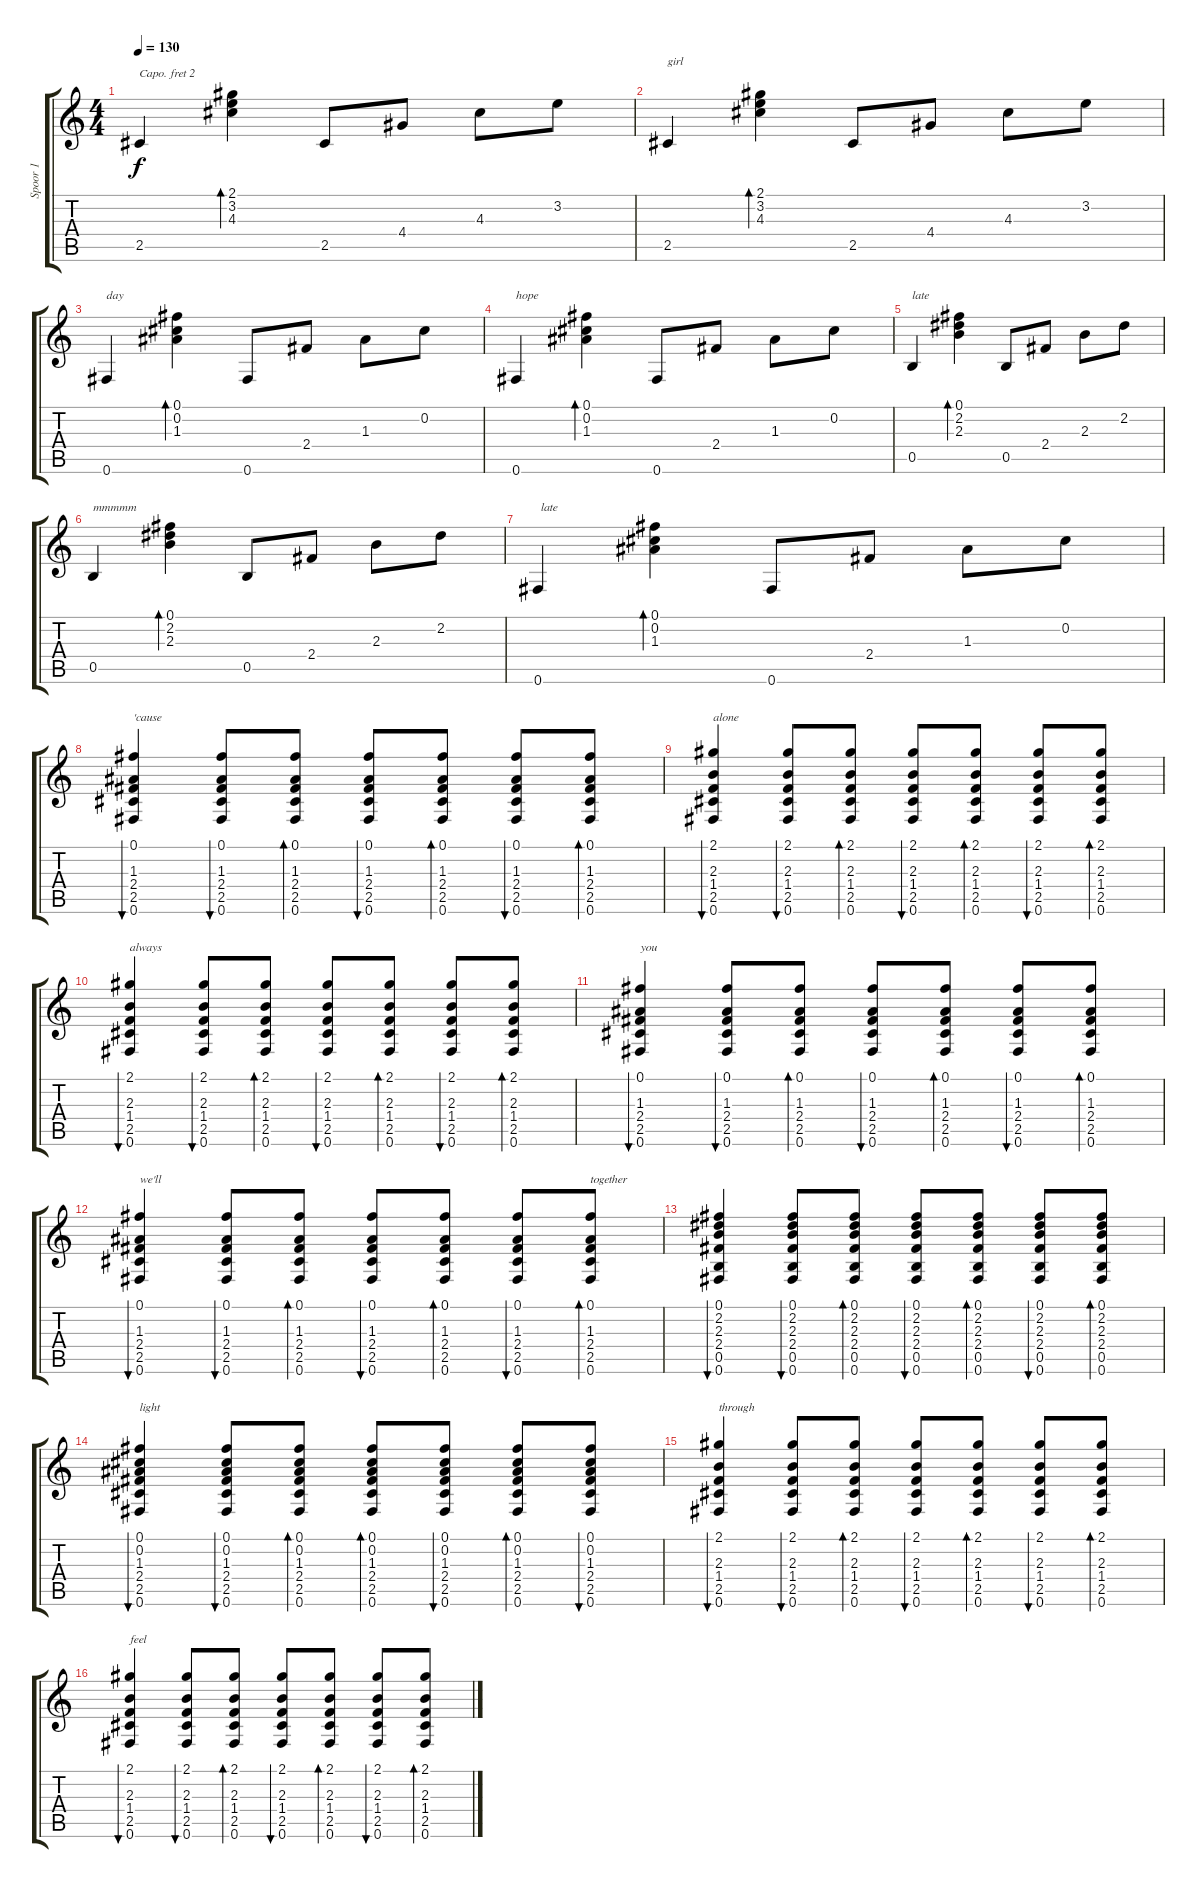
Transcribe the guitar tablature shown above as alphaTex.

\track ("Spoor 1" "Spoor 1") {instrument acousticguitarnylon}
\staff {score tabs}
\capo 2
\tuning (E4 B3 G3 D3 A2 E2) {hide}
\ts (4 4)
\tempo 130
\clef g2
\ks c
2.5.4{dy f} (2.1 3.2 4.3).4{bd 480} 2.5.8 4.4.8 4.3.8 3.2.8 |
2.5.4{txt "girl"} (2.1 3.2 4.3).4{bd 480} 2.5.8 4.4.8 4.3.8 3.2.8 |
0.6.4{txt "day"} (0.1 0.2 1.3).4{bd 480} 0.6.8 2.4.8 1.3.8 0.2.8 |
0.6.4{txt "hope"} (0.1 0.2 1.3).4{bd 480} 0.6.8 2.4.8 1.3.8 0.2.8 |
0.5.4{txt "late"} (0.1 2.2 2.3).4{bd 480} 0.5.8 2.4.8 2.3.8 2.2.8 |
0.5.4{txt "mmmmm"} (0.1 2.2 2.3).4{bd 480} 0.5.8 2.4.8 2.3.8 2.2.8 |
0.6.4{txt " late"} (0.1 0.2 1.3).4{bd 480} 0.6.8 2.4.8 1.3.8 0.2.8 |
(0.1 1.3 2.4 2.5 0.6).4{bu 60 txt "'cause"} (0.1 1.3 2.4 2.5 0.6).8{bu 60} (0.1 1.3 2.4 2.5 0.6).8{bd 60} (0.1 1.3 2.4 2.5 0.6).8{bu 60} (0.1 1.3 2.4 2.5 0.6).8{bd 60} (0.1 1.3 2.4 2.5 0.6).8{bu 60} (0.1 1.3 2.4 2.5 0.6).8{bd 60} |
(2.1 2.3 1.4 2.5 0.6).4{bu 60 txt "alone"} (2.1 2.3 1.4 2.5 0.6).8{bu 60} (2.1 2.3 1.4 2.5 0.6).8{bd 60} (2.1 2.3 1.4 2.5 0.6).8{bu 60} (2.1 2.3 1.4 2.5 0.6).8{bd 120} (2.1 2.3 1.4 2.5 0.6).8{bu 60} (2.1 2.3 1.4 2.5 0.6).8{bd 120} |
(2.1 2.3 1.4 2.5 0.6).4{bu 60 txt "always"} (2.1 2.3 1.4 2.5 0.6).8{bu 60} (2.1 2.3 1.4 2.5 0.6).8{bd 60} (2.1 2.3 1.4 2.5 0.6).8{bu 60} (2.1 2.3 1.4 2.5 0.6).8{bd 120} (2.1 2.3 1.4 2.5 0.6).8{bu 60} (2.1 2.3 1.4 2.5 0.6).8{bd 120} |
(0.1 1.3 2.4 2.5 0.6).4{bu 60 txt "you"} (0.1 1.3 2.4 2.5 0.6).8{bu 60} (0.1 1.3 2.4 2.5 0.6).8{bd 60} (0.1 1.3 2.4 2.5 0.6).8{bu 60} (0.1 1.3 2.4 2.5 0.6).8{bd 60} (0.1 1.3 2.4 2.5 0.6).8{bu 60} (0.1 1.3 2.4 2.5 0.6).8{bd 60} |
(0.1 1.3 2.4 2.5 0.6).4{bu 60 txt "we'll"} (0.1 1.3 2.4 2.5 0.6).8{bu 60} (0.1 1.3 2.4 2.5 0.6).8{bd 60} (0.1 1.3 2.4 2.5 0.6).8{bu 60} (0.1 1.3 2.4 2.5 0.6).8{bd 60} (0.1 1.3 2.4 2.5 0.6).8{bu 60} (0.1 1.3 2.4 2.5 0.6).8{bd 60 txt "together"} |
(0.1 2.2 2.3 2.4 0.5 0.6).4{bu 120} (0.1 2.2 2.3 2.4 0.5 0.6).8{bu 120} (0.1 2.2 2.3 2.4 0.5 0.6).8{bd 60} (0.1 2.2 2.3 2.4 0.5 0.6).8{bu 60} (0.1 2.2 2.3 2.4 0.5 0.6).8{bd 120} (0.1 2.2 2.3 2.4 0.5 0.6).8{bu 60} (0.1 2.2 2.3 2.4 0.5 0.6).8{bd 120} |
(0.1 0.2 1.3 2.4 2.5 0.6).4{bu 60 txt "light"} (0.1 0.2 1.3 2.4 2.5 0.6).8{bu 60} (0.1 0.2 1.3 2.4 2.5 0.6).8{bd 60} (0.1 0.2 1.3 2.4 2.5 0.6).8{bd 60} (0.1 0.2 1.3 2.4 2.5 0.6).8{bu 60} (0.1 0.2 1.3 2.4 2.5 0.6).8{bd 60} (0.1 0.2 1.3 2.4 2.5 0.6).8{bu 60} |
(2.1 2.3 1.4 2.5 0.6).4{bu 60 txt "through"} (2.1 2.3 1.4 2.5 0.6).8{bu 60} (2.1 2.3 1.4 2.5 0.6).8{bd 60} (2.1 2.3 1.4 2.5 0.6).8{bu 60} (2.1 2.3 1.4 2.5 0.6).8{bd 120} (2.1 2.3 1.4 2.5 0.6).8{bu 60} (2.1 2.3 1.4 2.5 0.6).8{bd 120} |
(2.1 2.3 1.4 2.5 0.6).4{bu 60 txt "feel"} (2.1 2.3 1.4 2.5 0.6).8{bu 60} (2.1 2.3 1.4 2.5 0.6).8{bd 60} (2.1 2.3 1.4 2.5 0.6).8{bu 60} (2.1 2.3 1.4 2.5 0.6).8{bd 120} (2.1 2.3 1.4 2.5 0.6).8{bu 60} (2.1 2.3 1.4 2.5 0.6).8{bd 120}
